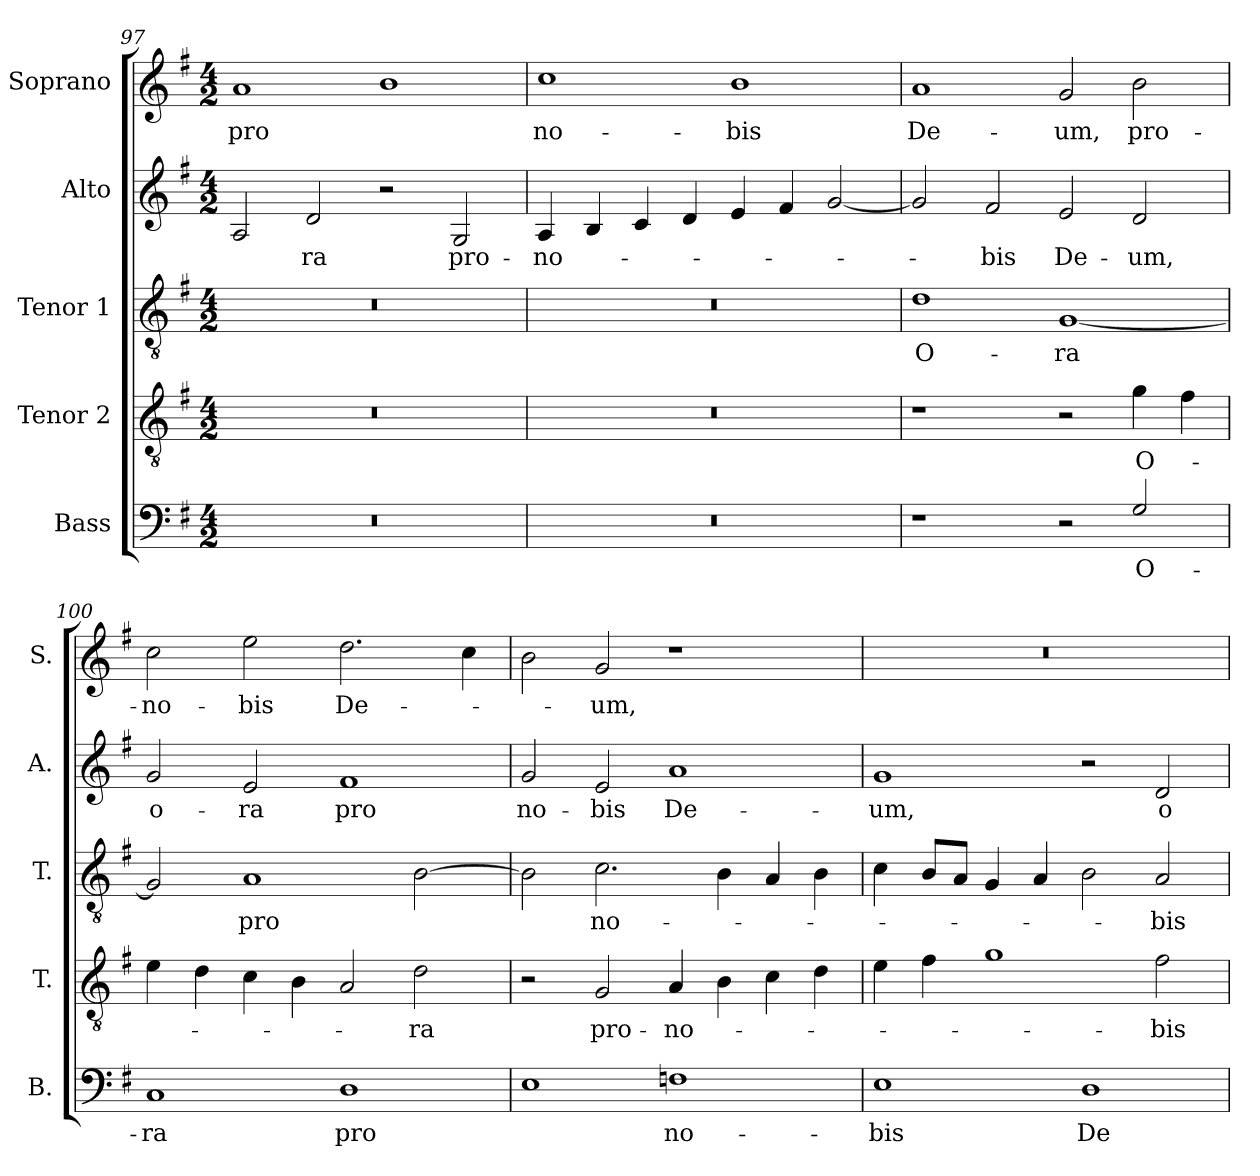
**kern	**text	**kern	**text	**kern	**text	**kern	**text	**kern	**text
*part5	*part5	*part4	*part4	*part3	*part3	*part2	*part2	*part1	*part1
*staff5	*staff5	*staff4	*staff4	*staff3	*staff3	*staff2	*staff2	*staff1	*staff1
*I"Bass	*	*I"Tenor 2	*	*I"Tenor 1	*	*I"Alto	*	*I"Soprano	*
*I'B.	*	*I'T.	*	*I'T.	*	*I'A.	*	*I'S.	*
*clefF4	*	*clefGv2	*	*clefGv2	*	*clefG2	*	*clefG2	*
*	*	*ITrd7c12	*	*ITrd7c12	*	*	*	*	*
*k[f#]	*	*k[f#]	*	*k[f#]	*	*k[f#]	*	*k[f#]	*
*G:	*	*G:	*	*G:	*	*G:	*	*G:	*
*M4/2	*	*M4/2	*	*M4/2	*	*M4/2	*	*M4/2	*
=97	=97	=97	=97	=97	=97	=97	=97	=97	=97
!LO:N:vis=1	!	!LO:N:vis=1	!	!LO:N:vis=1	!	!	!	!	!
!	!	!	!	!	!	!	!	!	!LO:LY:b:color=#000000
0r	.	0r	.	0r	.	2Ai/	.	1ai	pro
!	!	!	!	!	!	!	!LO:LY:b:color=#000000	!	!
.	.	.	.	.	.	2di/	-ra	.	.
.	.	.	.	.	.	2r	.	1bi	.
!	!	!	!	!	!	!	!LO:LY:b:color=#000000	!	!
.	.	.	.	.	.	2Gi/	pro-	.	.
=98	=98	=98	=98	=98	=98	=98	=98	=98	=98
!LO:N:vis=1	!	!LO:N:vis=1	!	!LO:N:vis=1	!	!	!	!	!
!	!	!	!	!	!	!	!LO:LY:b:color=#000000	!	!
!	!	!	!	!	!	!	!	!	!LO:LY:b:color=#000000
0r	.	0r	.	0r	.	4Ai/	-no-	1cci	no-
.	.	.	.	.	.	4Bi/	.	.	.
.	.	.	.	.	.	4ci/	.	.	.
.	.	.	.	.	.	4di/	.	.	.
!	!	!	!	!	!	!	!	!	!LO:LY:b:color=#000000
.	.	.	.	.	.	4ei/	.	1bi	-bis
.	.	.	.	.	.	4f#i/	.	.	.
.	.	.	.	.	.	[<2gi/	.	.	.
=99	=99	=99	=99	=99	=99	=99	=99	=99	=99
!	!	!	!	!	!LO:LY:b:color=#000000	!	!	!	!
!	!	!	!	!	!	!	!	!	!LO:LY:b:color=#000000
1r	.	1r	.	1Di	O-	2gi/]	.	1ai	De-
!	!	!	!	!	!	!	!LO:LY:b:color=#000000	!	!
.	.	.	.	.	.	2f#i/	-bis	.	.
!	!	!	!	!	!LO:LY:b:color=#000000	!	!	!	!
!	!	!	!	!	!	!	!LO:LY:b:color=#000000	!	!
!	!	!	!	!	!	!	!	!	!LO:LY:b:color=#000000
2r	.	2r	.	[<1GGi	-ra	2ei/	De-	2gi/	-um,
!	!LO:LY:b:color=#000000	!	!	!	!	!	!	!	!
!	!	!	!LO:LY:b:color=#000000	!	!	!	!	!	!
!	!	!	!	!	!	!	!LO:LY:b:color=#000000	!	!
!	!	!	!	!	!	!	!	!	!LO:LY:b:color=#000000
2Gi/	O-	4Gi\	O-	.	.	2di/	-um,	2bi\	pro-
.	.	4F#i\	.	.	.	.	.	.	.
=100	=100	=100	=100	=100	=100	=100	=100	=100	=100
!	!LO:LY:b:color=#000000	!	!	!	!	!	!	!	!
!	!	!	!	!	!	!	!LO:LY:b:color=#000000	!	!
!	!	!	!	!	!	!	!	!	!LO:LY:b:color=#000000
1Ci	-ra	4Ei\	.	2GGi/]	.	2gi/	o-	2cci\	-no-
.	.	4Di\	.	.	.	.	.	.	.
!	!	!	!	!	!LO:LY:b:color=#000000	!	!	!	!
!	!	!	!	!	!	!	!LO:LY:b:color=#000000	!	!
!	!	!	!	!	!	!	!	!	!LO:LY:b:color=#000000
.	.	4Ci\	.	1AAi	pro	2ei/	-ra	2eei\	-bis
.	.	4BBi\	.	.	.	.	.	.	.
!	!LO:LY:b:color=#000000	!	!	!	!	!	!	!	!
!	!	!	!	!	!	!	!LO:LY:b:color=#000000	!	!
!	!	!	!	!	!	!	!	!	!LO:LY:b:color=#000000
1Di	pro	2AAi/	.	.	.	1f#i	pro	2.ddi\	De-
!	!	!	!LO:LY:b:color=#000000	!	!	!	!	!	!
.	.	2Di\	-ra	[>2BBi\	.	.	.	.	.
.	.	.	.	.	.	.	.	4cci\	.
!!LO:LB:g=z
=101	=101	=101	=101	=101	=101	=101	=101	=101	=101
!	!	!	!	!	!	!	!LO:LY:b:color=#000000	!	!
1Ei	.	2r	.	2BBi\]	.	2gi/	no-	2bi\	.
!	!	!	!LO:LY:b:color=#000000	!	!	!	!	!	!
!	!	!	!	!	!LO:LY:b:color=#000000	!	!	!	!
!	!	!	!	!	!	!	!LO:LY:b:color=#000000	!	!
!	!	!	!	!	!	!	!	!	!LO:LY:b:color=#000000
.	.	2GGi/	pro-	2.Ci\	no-	2ei/	-bis	2gi/	-um,
!	!LO:LY:b:color=#000000	!	!	!	!	!	!	!	!
!	!	!	!LO:LY:b:color=#000000	!	!	!	!	!	!
!	!	!	!	!	!	!	!LO:LY:b:color=#000000	!	!
1Fni	no-	4AAi/	-no-	.	.	1ai	De-	1r	.
.	.	4BBi\	.	4BBi\	.	.	.	.	.
.	.	4Ci\	.	4AAi/	.	.	.	.	.
.	.	4Di\	.	4BBi\	.	.	.	.	.
=102	=102	=102	=102	=102	=102	=102	=102	=102	=102
!	!LO:LY:b:color=#000000	!	!	!	!	!	!	!	!
!	!	!	!	!	!	!	!LO:LY:b:color=#000000	!LO:N:vis=1	!
1Ei	-bis	4Ei\	.	4Ci\	.	1gi	-um,	0r	.
.	.	4F#i\	.	8BBi/L	.	.	.	.	.
.	.	.	.	8AAi/J	.	.	.	.	.
.	.	1Gi	.	4GGi/	.	.	.	.	.
.	.	.	.	4AAi/	.	.	.	.	.
!	!LO:LY:b:color=#000000	!	!	!	!	!	!	!	!
1Di	De-	.	.	2BBi\	.	2r	.	.	.
!	!	!	!LO:LY:b:color=#000000	!	!	!	!	!	!
!	!	!	!	!	!LO:LY:b:color=#000000	!	!	!	!
!	!	!	!	!	!	!	!LO:LY:b:color=#000000	!	!
.	.	2F#i\	-bis	2AAi/	-bis	2di/	o-	.	.
=	=	=	=	=	=	=	=	=	=
*-	*-	*-	*-	*-	*-	*-	*-	*-	*-
